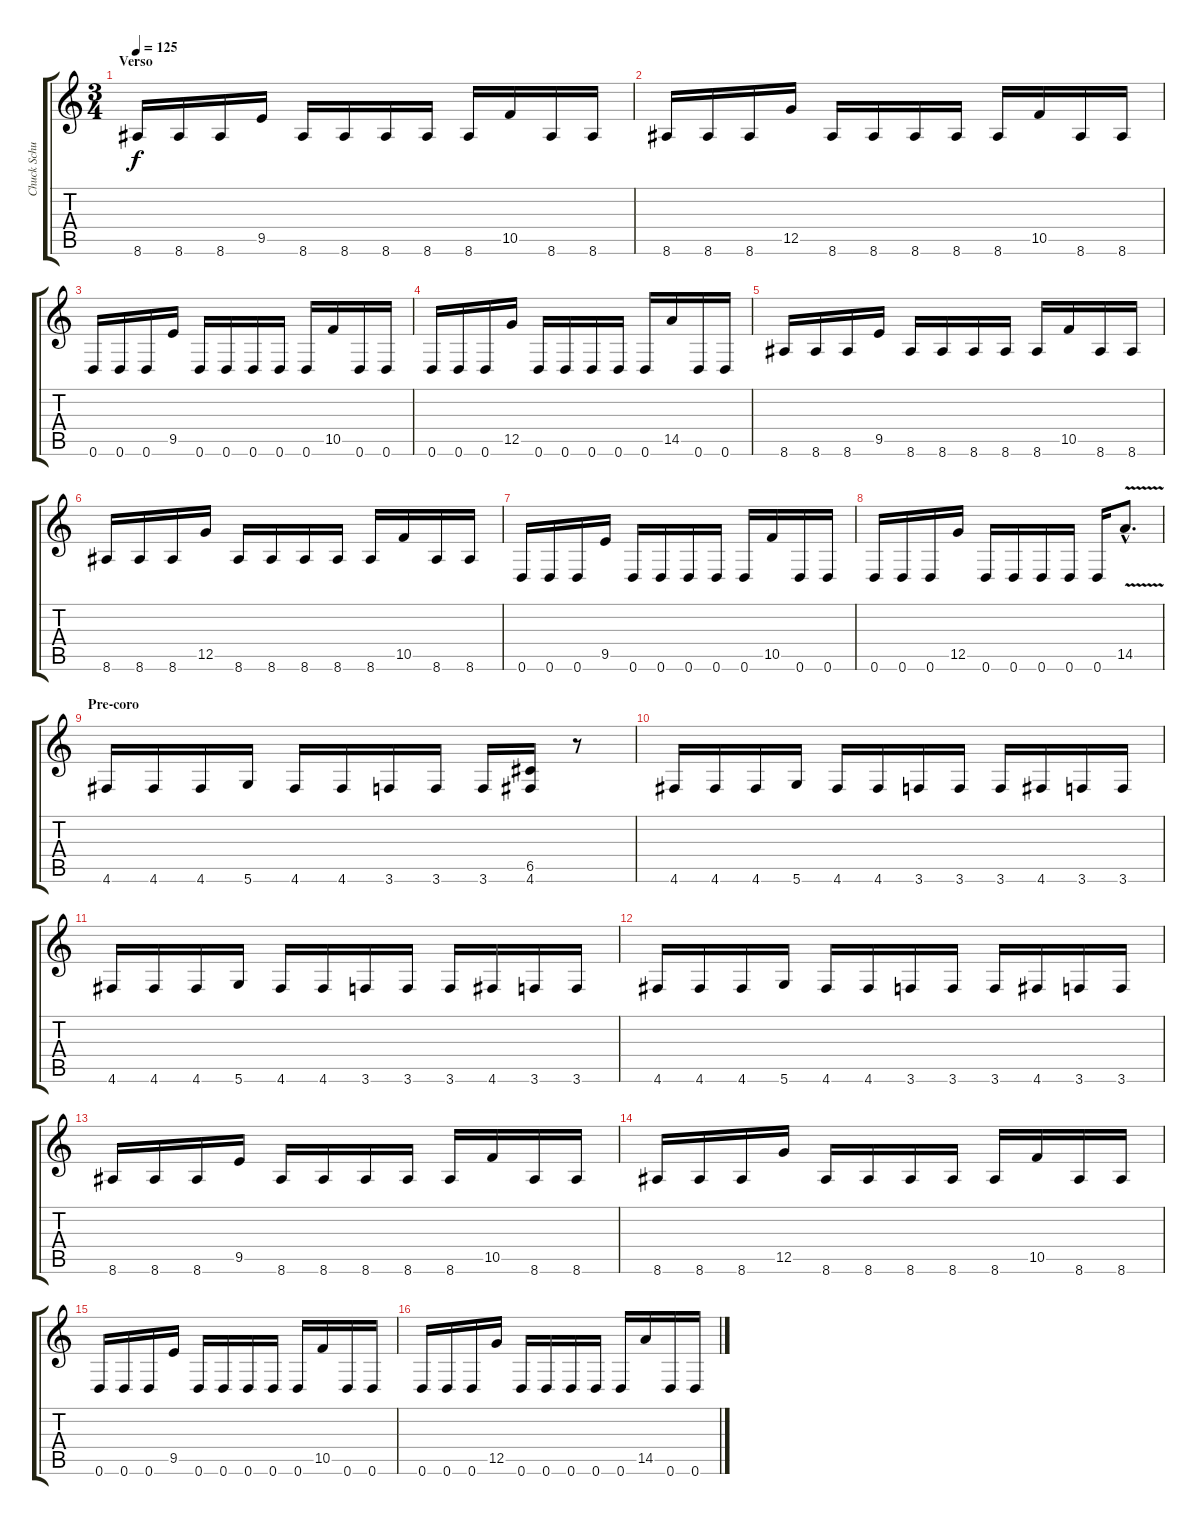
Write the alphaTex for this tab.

\track ("Chuck Schuldiner" "Chuck Schu") {instrument electricguitarclean}
\staff {score tabs}
\tuning (D4 A3 F3 C3 G2 D2) {hide}
\ts (3 4)
\section ("" "Verso")
\tempo 125
\clef g2
\ks c
8.6.16{dy f instrument distortionguitar} 8.6.16 8.6.16 9.5.16 8.6.16 8.6.16 8.6.16 8.6.16 8.6.16 10.5.16 8.6.16 8.6.16 |
8.6.16 8.6.16 8.6.16 12.5.16 8.6.16 8.6.16 8.6.16 8.6.16 8.6.16 10.5.16 8.6.16 8.6.16 |
0.6.16 0.6.16 0.6.16 9.5.16 0.6.16 0.6.16 0.6.16 0.6.16 0.6.16 10.5.16 0.6.16 0.6.16 |
0.6.16 0.6.16 0.6.16 12.5.16 0.6.16 0.6.16 0.6.16 0.6.16 0.6.16 14.5.16 0.6.16 0.6.16 |
8.6.16 8.6.16 8.6.16 9.5.16 8.6.16 8.6.16 8.6.16 8.6.16 8.6.16 10.5.16 8.6.16 8.6.16 |
8.6.16 8.6.16 8.6.16 12.5.16 8.6.16 8.6.16 8.6.16 8.6.16 8.6.16 10.5.16 8.6.16 8.6.16 |
0.6.16 0.6.16 0.6.16 9.5.16 0.6.16 0.6.16 0.6.16 0.6.16 0.6.16 10.5.16 0.6.16 0.6.16 |
0.6.16 0.6.16 0.6.16 12.5.16 0.6.16 0.6.16 0.6.16 0.6.16 0.6.16 14.5{v hac}.8{d} |
\section ("" "Pre-coro")
4.6.16 4.6.16 4.6.16 5.6.16 4.6.16 4.6.16 3.6.16 3.6.16 3.6.16 (6.5 4.6).16 r.8 |
4.6.16 4.6.16 4.6.16 5.6.16 4.6.16 4.6.16 3.6.16 3.6.16 3.6.16 4.6.16 3.6.16 3.6.16 |
4.6.16 4.6.16 4.6.16 5.6.16 4.6.16 4.6.16 3.6.16 3.6.16 3.6.16 4.6.16 3.6.16 3.6.16 |
4.6.16 4.6.16 4.6.16 5.6.16 4.6.16 4.6.16 3.6.16 3.6.16 3.6.16 4.6.16 3.6.16 3.6.16 |
8.6.16 8.6.16 8.6.16 9.5.16 8.6.16 8.6.16 8.6.16 8.6.16 8.6.16 10.5.16 8.6.16 8.6.16 |
8.6.16 8.6.16 8.6.16 12.5.16 8.6.16 8.6.16 8.6.16 8.6.16 8.6.16 10.5.16 8.6.16 8.6.16 |
0.6.16 0.6.16 0.6.16 9.5.16 0.6.16 0.6.16 0.6.16 0.6.16 0.6.16 10.5.16 0.6.16 0.6.16 |
0.6.16 0.6.16 0.6.16 12.5.16 0.6.16 0.6.16 0.6.16 0.6.16 0.6.16 14.5.16 0.6.16 0.6.16
